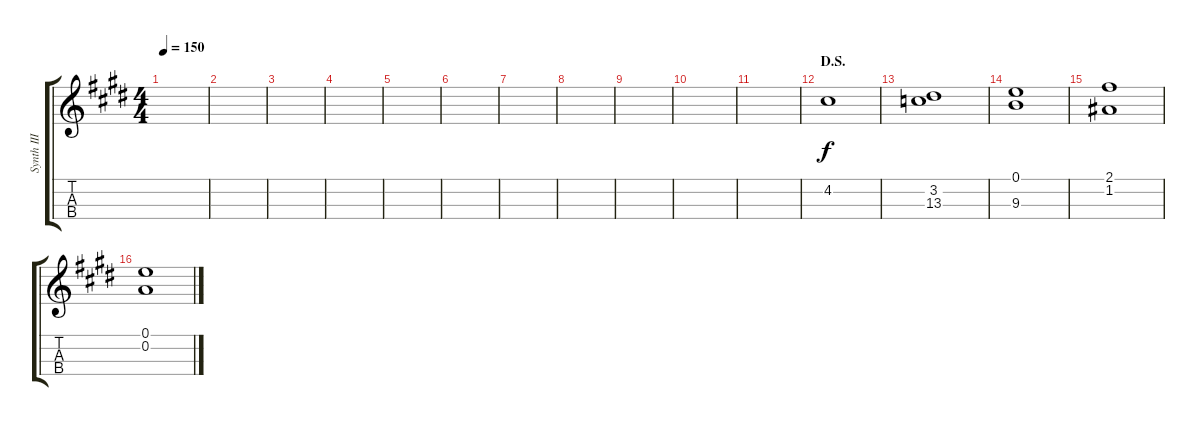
\track ("Synth III (Strings)" "Synth III ") {instrument stringensemble1}
\staff {score tabs}
\tuning (E5 A4 D4 G3) {hide}
\ts (4 4)
\tempo 150
\clef g2
\ks e
|
|
|
|
|
|
|
|
|
|
|
\section ("" "D.S.")
4.2.1 |
(3.2 13.3).1 |
(0.1 9.3).1 |
(2.1 1.2).1 |
(0.1 0.2).1
